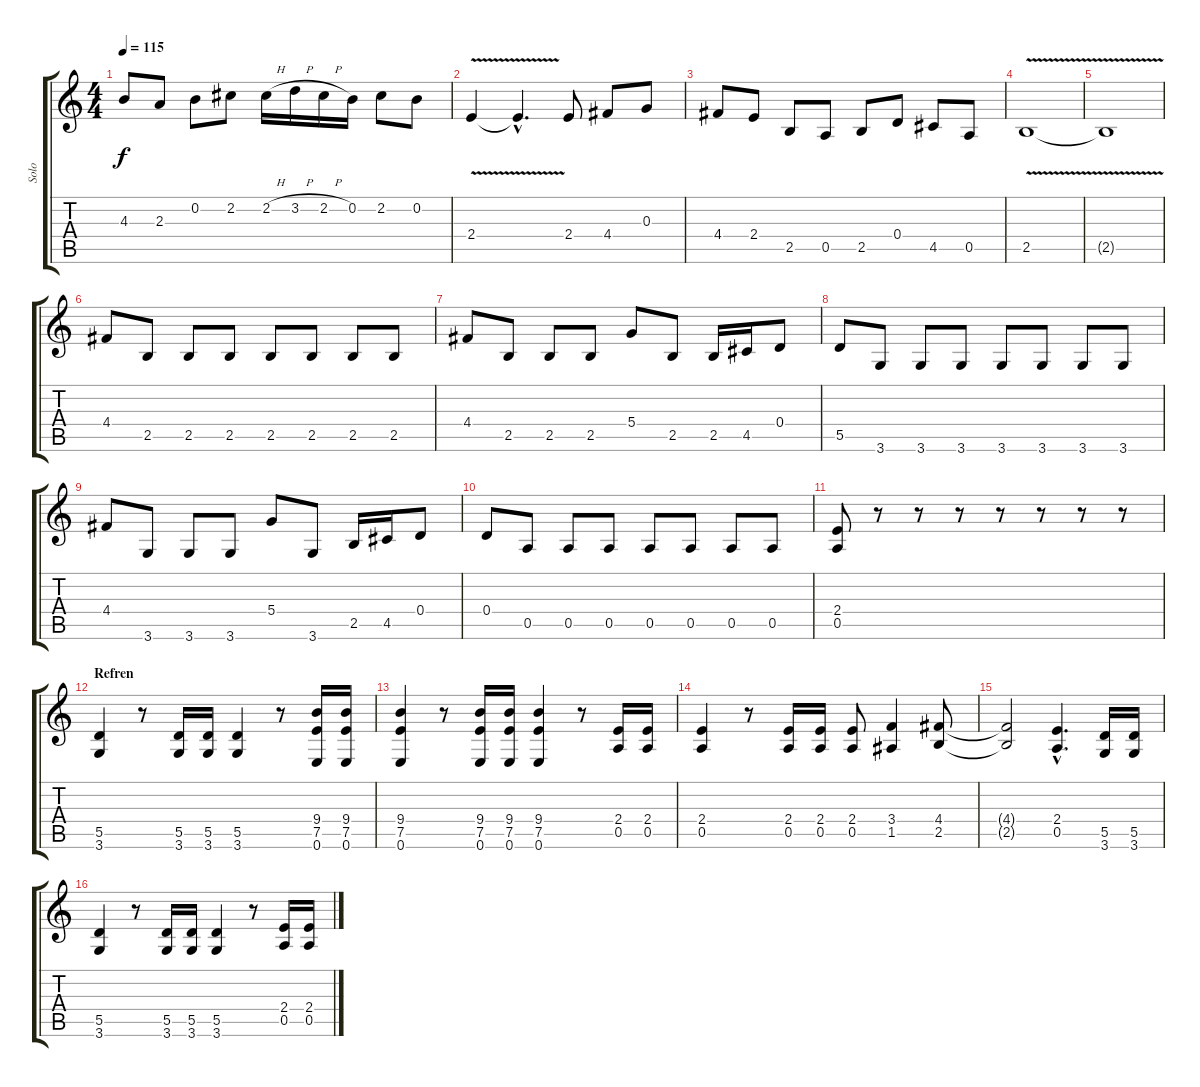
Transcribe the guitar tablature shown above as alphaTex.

\track ("Solo" "Solo") {instrument distortionguitar}
\staff {score tabs}
\tuning (E4 B3 G3 D3 A2 E2) {hide}
\ts (4 4)
\tempo 115
\clef g2
\ks c
4.3{t}.8{dy f} 2.3.8 0.2.8 2.2.8 2.2{h}.16 3.2{h}.16 2.2{h}.16 0.2.16 2.2.8 0.2.8 |
2.4{v}.4 2.4{hac t}.4{d} 2.4.8 4.4.8 0.3.8 |
4.4.8 2.4.8 2.5.8 0.5.8 2.5.8 0.4.8 4.5.8 0.5.8 |
2.5{v}.1 |
2.5{t}.1 |
4.4.8 2.5.8 2.5.8 2.5.8 2.5.8 2.5.8 2.5.8 2.5.8 |
4.4.8 2.5.8 2.5.8 2.5.8 5.4.8 2.5.8 2.5.16 4.5.16 0.4.8 |
5.5.8 3.6.8 3.6.8 3.6.8 3.6.8 3.6.8 3.6.8 3.6.8 |
4.4.8 3.6.8 3.6.8 3.6.8 5.4.8 3.6.8 2.5.16 4.5.16 0.4.8 |
0.4.8 0.5.8 0.5.8 0.5.8 0.5.8 0.5.8 0.5.8 0.5.8 |
(2.4 0.5).8 r.8 r.8 r.8 r.8 r.8 r.8 r.8 |
\section ("" "Refren")
(5.5 3.6).4 r.8 (5.5 3.6).16 (5.5 3.6).16 (5.5 3.6).4 r.8 (9.4 7.5 0.6).16 (9.4 7.5 0.6).16 |
(9.4 7.5 0.6).4 r.8 (9.4 7.5 0.6).16 (9.4 7.5 0.6).16 (9.4 7.5 0.6).4 r.8 (2.4 0.5).16 (2.4 0.5).16 |
(2.4 0.5).4 r.8 (2.4 0.5).16 (2.4 0.5).16 (2.4 0.5).8 (3.4 1.5).4 (4.4 2.5).8 |
(4.4{t} 2.5{t}).2 (2.4{hac} 0.5{hac}).4{d} (5.5 3.6).16 (5.5 3.6).16 |
(5.5 3.6).4 r.8 (5.5 3.6).16 (5.5 3.6).16 (5.5 3.6).4 r.8 (2.4 0.5).16 (2.4 0.5).16
